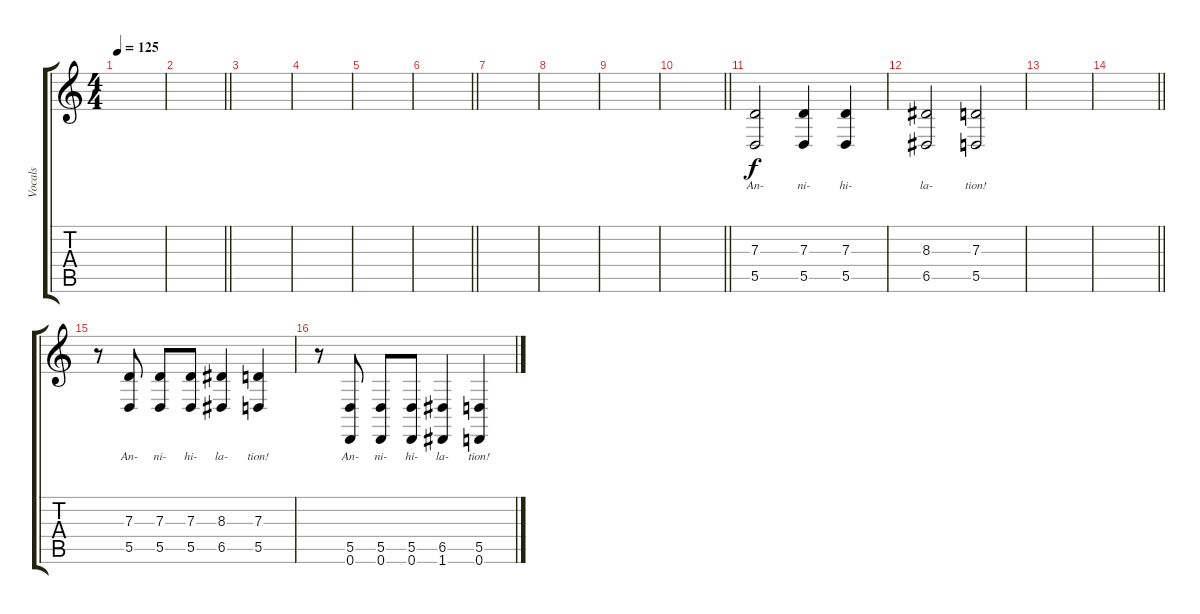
\track ("Vocals" "Vocals") {instrument oboe}
\staff {score tabs}
\tuning (E4 B3 G3 D3 A2 D2) {hide}
\ts (4 4)
\tempo 125
\clef g2
\ks c
|
\barLineRight lightlight
|
|
|
|
\barLineRight lightlight
|
|
|
|
\barLineRight lightlight
|
\section ("" "")
(7.3 5.5).2{lyrics (0 "An-") lyrics (1 "") lyrics (2 "") lyrics (3 "") lyrics (4 "")} (7.3 5.5).4{lyrics (0 "ni-") lyrics (1 "") lyrics (2 "") lyrics (3 "") lyrics (4 "")} (7.3 5.5).4{lyrics (0 "hi-") lyrics (1 "") lyrics (2 "") lyrics (3 "") lyrics (4 "")} |
(8.3 6.5).2{lyrics (0 "la-") lyrics (1 "") lyrics (2 "") lyrics (3 "") lyrics (4 "")} (7.3 5.5).2{lyrics (0 "tion!") lyrics (1 "") lyrics (2 "") lyrics (3 "") lyrics (4 "")} |
|
\barLineRight lightlight
|
r.8 (7.3 5.5).8{lyrics (0 "An-") lyrics (1 "") lyrics (2 "") lyrics (3 "") lyrics (4 "")} (7.3 5.5).8{lyrics (0 "ni-") lyrics (1 "") lyrics (2 "") lyrics (3 "") lyrics (4 "")} (7.3 5.5).8{lyrics (0 "hi-") lyrics (1 "") lyrics (2 "") lyrics (3 "") lyrics (4 "")} (8.3 6.5).4{lyrics (0 "la-") lyrics (1 "") lyrics (2 "") lyrics (3 "") lyrics (4 "")} (7.3 5.5).4{lyrics (0 "tion!") lyrics (1 "") lyrics (2 "") lyrics (3 "") lyrics (4 "")} |
r.8 (5.5 0.6).8{lyrics (0 "An-") lyrics (1 "") lyrics (2 "") lyrics (3 "") lyrics (4 "")} (5.5 0.6).8{lyrics (0 "ni-") lyrics (1 "") lyrics (2 "") lyrics (3 "") lyrics (4 "")} (5.5 0.6).8{lyrics (0 "hi-") lyrics (1 "") lyrics (2 "") lyrics (3 "") lyrics (4 "")} (6.5 1.6).4{lyrics (0 "la-") lyrics (1 "") lyrics (2 "") lyrics (3 "") lyrics (4 "")} (5.5 0.6).4{lyrics (0 "tion!") lyrics (1 "") lyrics (2 "") lyrics (3 "") lyrics (4 "")}
